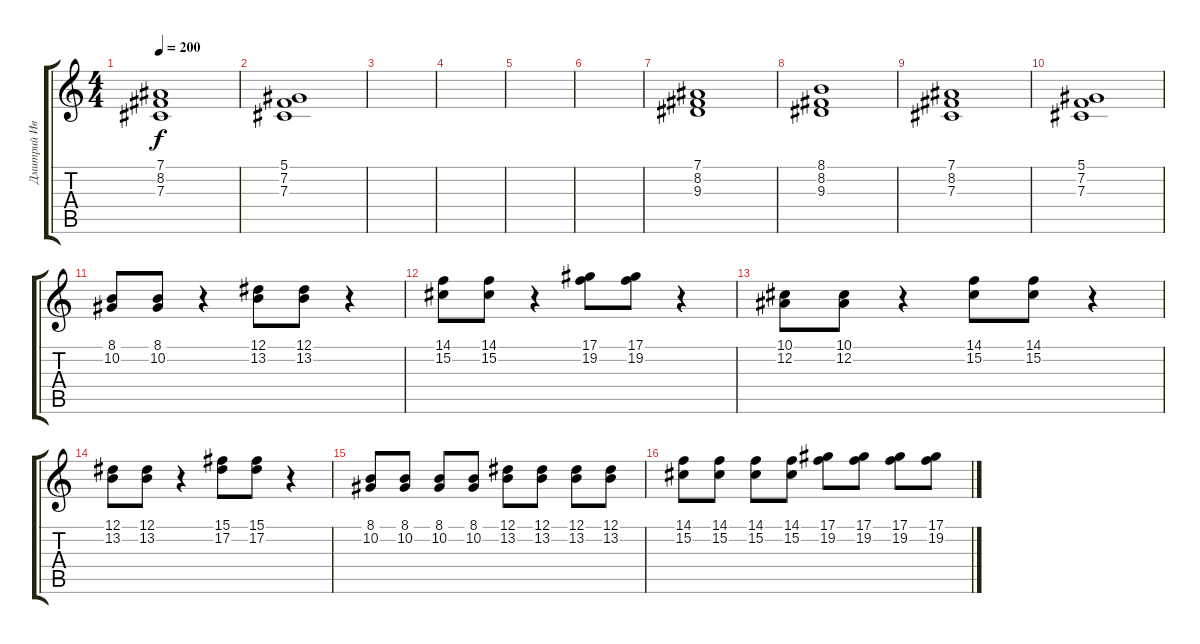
\track ("Дмитрий Иванов" "Дмитрий Ив") {instrument stringensemble1}
\staff {score tabs}
\tuning (Eb4 Bb3 Gb3 Db3 Ab2 Eb2) {hide}
\ts (4 4)
\tempo 200
\clef g2
\ks c
(7.1 8.2 7.3).1{dy f} |
(5.1 7.2 7.3).1 |
|
|
|
|
(7.1 8.2 9.3).1 |
(8.1 8.2 9.3).1 |
(7.1 8.2 7.3).1 |
(5.1 7.2 7.3).1 |
(8.1 10.2).8 (8.1 10.2).8 r.4 (12.1 13.2).8 (12.1 13.2).8 r.4 |
(14.1 15.2).8 (14.1 15.2).8 r.4 (17.1 19.2).8 (17.1 19.2).8 r.4 |
(10.1 12.2).8 (10.1 12.2).8 r.4 (14.1 15.2).8 (14.1 15.2).8 r.4 |
(12.1 13.2).8 (12.1 13.2).8 r.4 (15.1 17.2).8 (15.1 17.2).8 r.4 |
(8.1 10.2).8 (8.1 10.2).8 (8.1 10.2).8 (8.1 10.2).8 (12.1 13.2).8 (12.1 13.2).8 (12.1 13.2).8 (12.1 13.2).8 |
(14.1 15.2).8 (14.1 15.2).8 (14.1 15.2).8 (14.1 15.2).8 (17.1 19.2).8 (17.1 19.2).8 (17.1 19.2).8 (17.1 19.2).8
